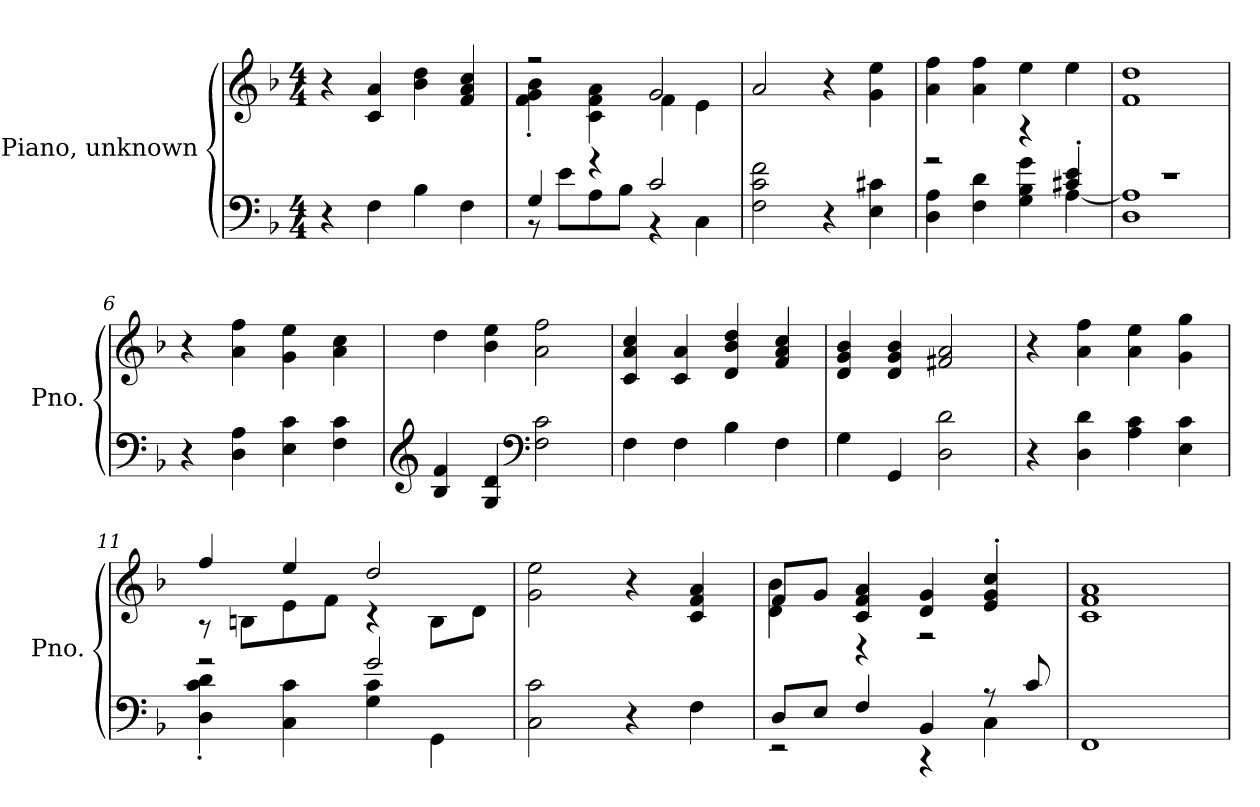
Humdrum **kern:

**kern	**kern
*part1	*part1
*staff2	*staff1
*I"Piano, unknown	*
*I'Pno.	*
*clefF4	*clefG2
*k[b-]	*k[b-]
*M4/4	*M4/4
*MM120	*MM120
=1	=1
4r	4r
4F\	4c/ 4a/
4B-\	4b-\ 4dd\
4F\	4f/ 4a/ 4cc/
=2	=2
*^	*^
4G/	8r	2r	4f\' 4g\' 4b-\'
.	8e\L	.	.
4r	8A\	.	4c\ 4f\ 4a\
.	8B-\J	.	.
2c/	4r	2g/	4f\
.	4C\	.	4e\
*v	*v	*	*
*	*v	*v
=3	=3
2F\ 2c\ 2f\	2a/
4r	4r
4E\ 4c#X\	4g\ 4ee\
=4	=4
*^	*
2r	4D\ 4A\	4a\ 4ff\
.	4F\ 4d\	4a\ 4ff\
4r	4G\ 4B-\ 4g\	4ee\
4c#X/' 4e/'	[4A\	4ee\
=5	=5	=5
1r	1D 1A]	1f 1dd
*v	*v	*
=6	=6
4r	4r
4D\ 4A\	4a\ 4ff\
4E\ 4c\	4g\ 4ee\
4F\ 4c\	4a\ 4cc\
=7	=7
*clefG2	*
4B-/ 4f/	4dd\
4G/ 4d/	4b-\ 4ee\
*clefF4	*
2F\ 2c\	2a\ 2ff\
!!LO:LB:g=z
=8	=8
4F\	4c/ 4a/ 4cc/
4F\	4c/ 4a/
4B-\	4d/ 4b-/ 4dd/
4F\	4f/ 4a/ 4cc/
=9	=9
4G\	4d/ 4g/ 4b-/
4GG/	4d/ 4g/ 4b-/
2D\ 2d\	2f#X/ 2a/
=10	=10
4r	4r
4D\ 4d\	4a\ 4ff\
4A\ 4c\	4a\ 4ee\
4E\ 4c\	4g\ 4gg\
=11	=11
*^	*^
2r	4D\' 4c\' 4d\'	4ff/	8r
.	.	.	8Bn\L
.	4C\ 4c\	4ee/	8e\
.	.	.	8f\J
2g/	4G\ 4c\	2dd/	4r
.	4GG\	.	8B\L
.	.	.	8d\J
*v	*v	*	*
*	*v	*v
=12	=12
2C\ 2c\	2g\ 2ee\
4r	4r
4F\	4c/ 4f/ 4a/
=13	=13
*^	*^
8D/L	2r	8f/L	4d\ 4b-\
8E/J	.	8g/J	.
4F/	.	4c/ 4f/ 4a/	4r
4BB-/	4r	4d/ 4g/	2r
8r	4C\	4e/' 4g/' 4cc/'	.
8c/	.	.	.
*v	*v	*	*
*	*v	*v
=14	=14
1FF	1c 1f 1a
=	=
*-	*-
